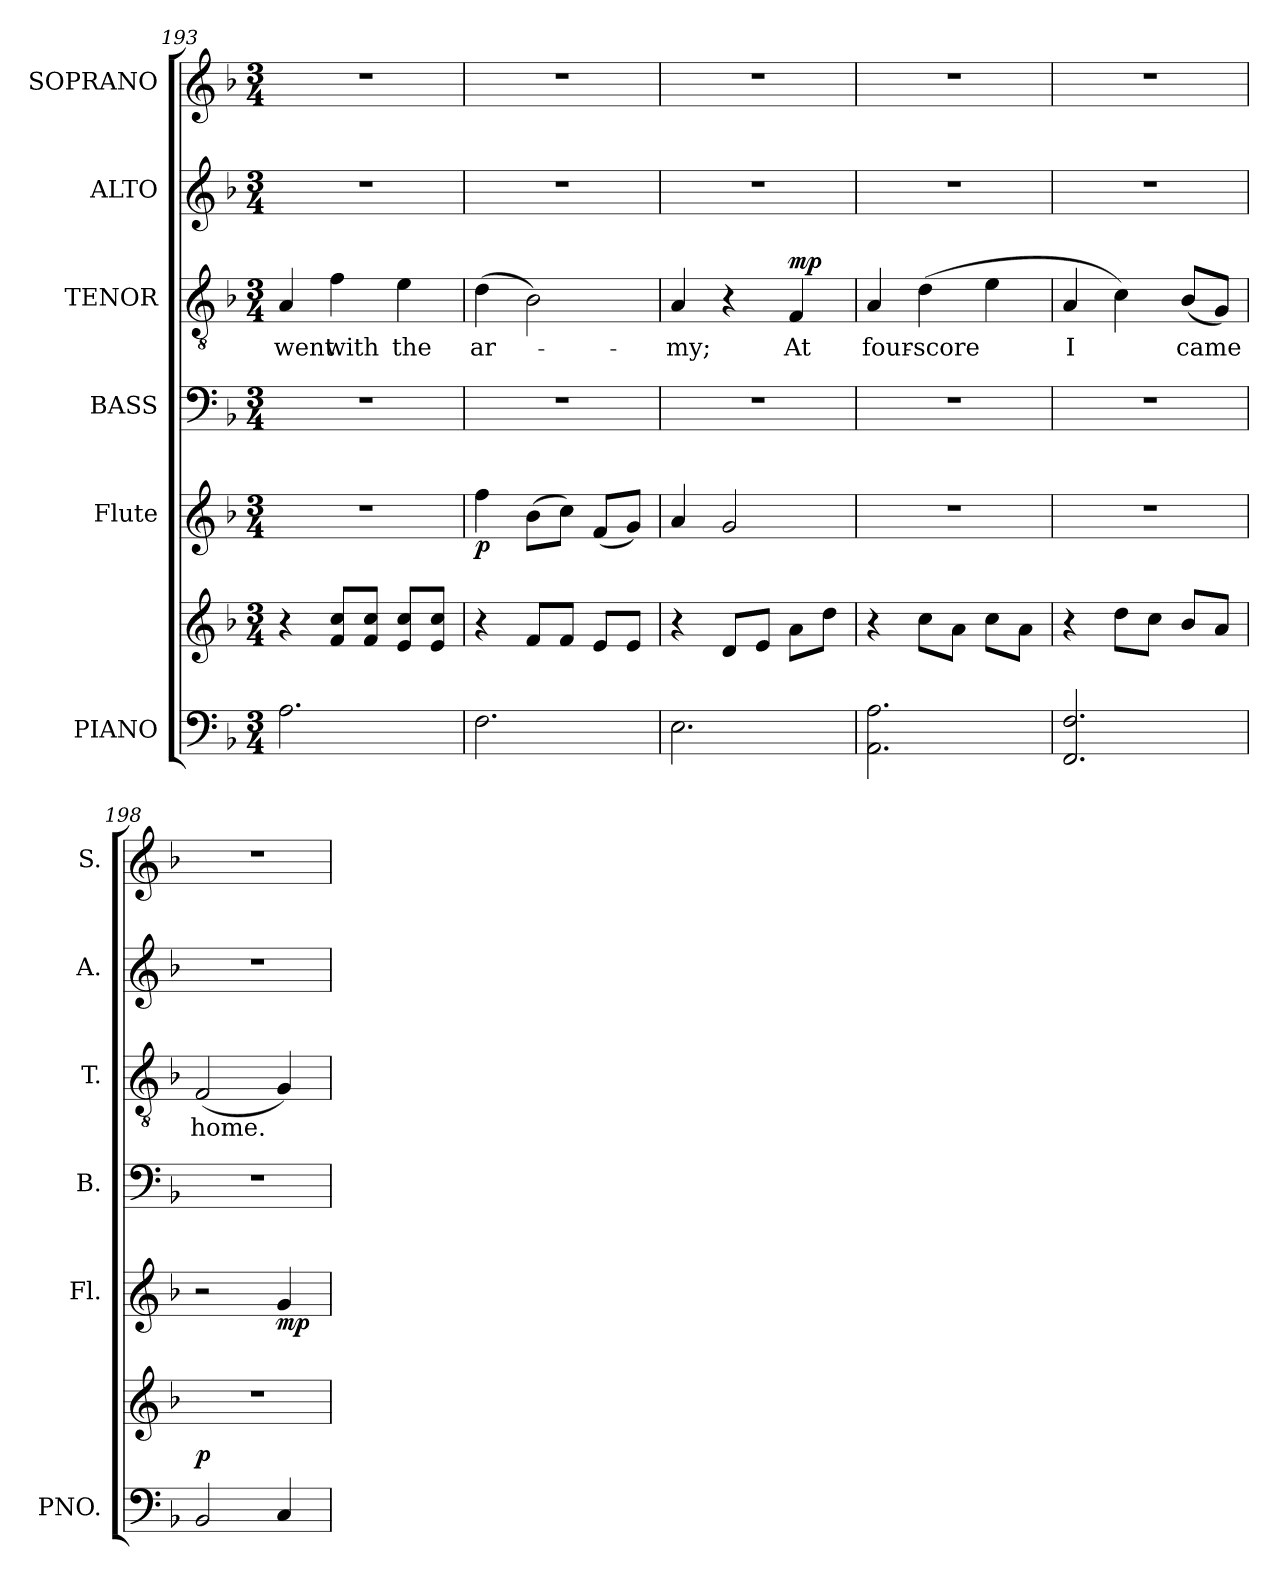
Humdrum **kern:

**kern	**kern	**dynam	**kern	**dynam	**kern	**kern	**text	**dynam	**kern	**kern
*part6	*part6	*part6	*part5	*part5	*part4	*part3	*part3	*part3	*part2	*part1
*staff7	*staff6	*staff6/7	*staff5	*staff5	*staff4	*staff3	*staff3	*staff3	*staff2	*staff1
*I"PIANO	*	*	*I"Flute	*	*I"BASS	*I"TENOR	*	*	*I"ALTO	*I"SOPRANO
*I'PNO.	*	*	*I'Fl.	*	*I'B.	*I'T.	*	*	*I'A.	*I'S.
*clefF4	*clefG2	*	*clefG2	*	*clefF4	*clefGv2	*	*	*clefG2	*clefG2
*	*	*	*	*	*	*ITrd7c12	*	*	*	*
*k[b-]	*k[b-]	*	*k[b-]	*	*k[b-]	*k[b-]	*	*	*k[b-]	*k[b-]
*d:	*d:	*	*d:	*	*d:	*d:	*	*	*d:	*d:
*M3/4	*M3/4	*	*M3/4	*	*M3/4	*M3/4	*	*	*M3/4	*M3/4
=193	=193	=193	=193	=193	=193	=193	=193	=193	=193	=193
!	!	!	!LO:N:vis=1	!	!LO:N:vis=1	!	!	!	!	!
!	!	!	!	!	!	!	!LO:LY:b:color=#000000	!	!LO:N:vis=1	!LO:N:vis=1
2.Ai\	4r	.	2.r	.	2.r	4AAi/	went	.	2.r	2.r
!	!	!	!	!	!	!	!LO:LY:b:color=#000000	!	!	!
.	8fi/ 8cciL	.	.	.	.	4Fi\	with	.	.	.
.	8fi/ 8cciJ	.	.	.	.	.	.	.	.	.
!	!	!	!	!	!	!	!LO:LY:b:color=#000000	!	!	!
.	8ei/ 8cciL	.	.	.	.	4Ei\	the	.	.	.
.	8ei/ 8cciJ	.	.	.	.	.	.	.	.	.
=194	=194	=194	=194	=194	=194	=194	=194	=194	=194	=194
!	!	!	!	!	!LO:N:vis=1	!	!	!	!	!
!	!	!	!	!	!	!	!LO:LY:b:color=#000000	!	!LO:N:vis=1	!LO:N:vis=1
2.Fi\	4r	.	4ffi\	p	2.r	(4Di\	ar-	.	2.r	2.r
.	8fi/L	.	(8b-i\L	.	.	2BB-i\)	.	.	.	.
.	8fi/J	.	8cci\J)	.	.	.	.	.	.	.
.	8ei/L	.	(8fi/L	.	.	.	.	.	.	.
.	8ei/J	.	8gi/J)	.	.	.	.	.	.	.
=195	=195	=195	=195	=195	=195	=195	=195	=195	=195	=195
!	!	!	!	!	!LO:N:vis=1	!	!	!	!	!
!	!	!	!	!	!	!	!LO:LY:b:color=#000000	!	!LO:N:vis=1	!LO:N:vis=1
2.Ei\	4r	.	4ai/	.	2.r	4AAi/	-my;	.	2.r	2.r
.	8di/L	.	2gi/	.	.	4r	.	.	.	.
.	8ei/J	.	.	.	.	.	.	.	.	.
!	!	!	!	!	!	!	!LO:LY:b:color=#000000	!	!	!
.	8ai\L	.	.	.	.	4FFi/	At	mp	.	.
.	8ddi\J	.	.	.	.	.	.	.	.	.
=196	=196	=196	=196	=196	=196	=196	=196	=196	=196	=196
!	!	!	!LO:N:vis=1	!	!LO:N:vis=1	!	!	!	!	!
!	!	!	!	!	!	!	!LO:LY:b:color=#000000	!	!LO:N:vis=1	!LO:N:vis=1
2.AAi\ 2.Ai	4r	.	2.r	.	2.r	4AAi/	four-	.	2.r	2.r
!	!	!	!	!	!	!	!LO:LY:b:color=#000000	!	!	!
.	8cci\L	.	.	.	.	(4Di\	-score	.	.	.
.	8ai\J	.	.	.	.	.	.	.	.	.
.	8cci\L	.	.	.	.	4Ei\	.	.	.	.
.	8ai\J	.	.	.	.	.	.	.	.	.
!!LO:LB:g=z
=197	=197	=197	=197	=197	=197	=197	=197	=197	=197	=197
!	!	!	!LO:N:vis=1	!	!LO:N:vis=1	!	!	!	!	!
!	!	!	!	!	!	!	!LO:LY:b:color=#000000	!	!LO:N:vis=1	!LO:N:vis=1
2.FFi/ 2.Fi	4r	.	2.r	.	2.r	4AAi/	I	.	2.r	2.r
.	8ddi\L	.	.	.	.	4Ci\)	.	.	.	.
.	8cci\J	.	.	.	.	.	.	.	.	.
!	!	!	!	!	!	!	!LO:LY:b:color=#000000	!	!	!
.	8b-i/L	.	.	.	.	(8BB-i/L	came	.	.	.
.	8ai/J	.	.	.	.	8GGi/J)	.	.	.	.
=198	=198	=198	=198	=198	=198	=198	=198	=198	=198	=198
!	!LO:N:vis=1	!	!	!	!LO:N:vis=1	!	!	!	!	!
!	!	!	!	!	!	!	!LO:LY:b:color=#000000	!	!LO:N:vis=1	!LO:N:vis=1
2BB-i/	2.r	p	2r	.	2.r	(2FFi/	home.	.	2.r	2.r
4Ci/	.	.	4gi/	mp	.	4GGi/)	.	.	.	.
=	=	=	=	=	=	=	=	=	=	=
*-	*-	*-	*-	*-	*-	*-	*-	*-	*-	*-
